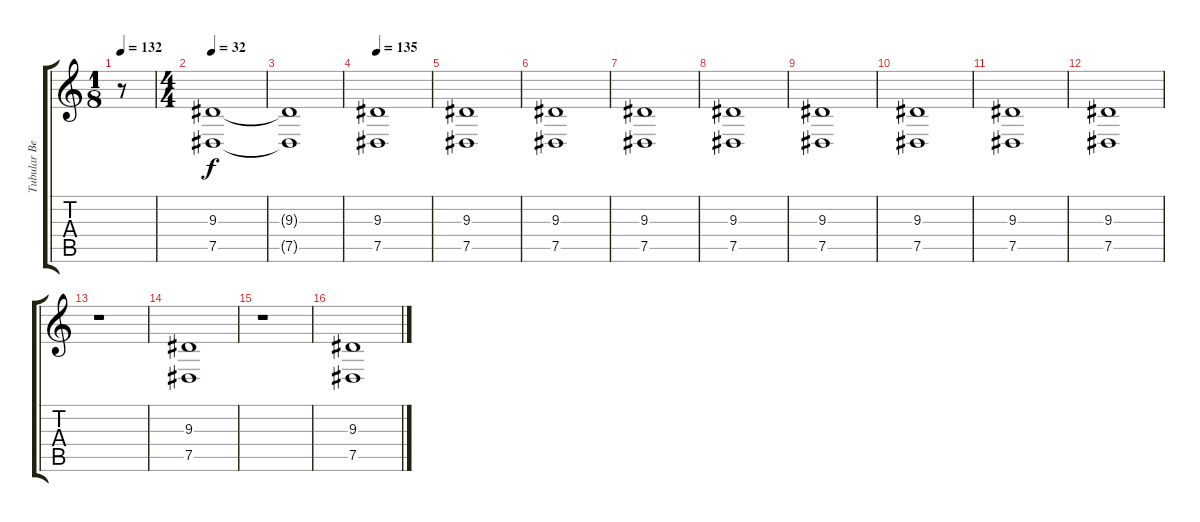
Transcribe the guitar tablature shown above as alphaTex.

\track ("Tubular Bells" "Tubular Be") {instrument tubularbells}
\staff {score tabs}
\tuning (Eb4 Bb3 Gb3 Db3 Ab2 Eb2) {hide}
\ts (1 8)
\tempo 132
\clef g2
\ks c
r.8{dy f instrument tubularbells} |
\ts (4 4)
\tempo 32
(9.3 7.5).1 |
(9.3{t} 7.5{t}).1 |
\tempo 135
(9.3 7.5).1 |
(9.3 7.5).1 |
(9.3 7.5).1 |
(9.3 7.5).1 |
(9.3 7.5).1 |
(9.3 7.5).1 |
(9.3 7.5).1 |
(9.3 7.5).1 |
(9.3 7.5).1 |
r.1 |
(9.3 7.5).1 |
r.1 |
(9.3 7.5).1
